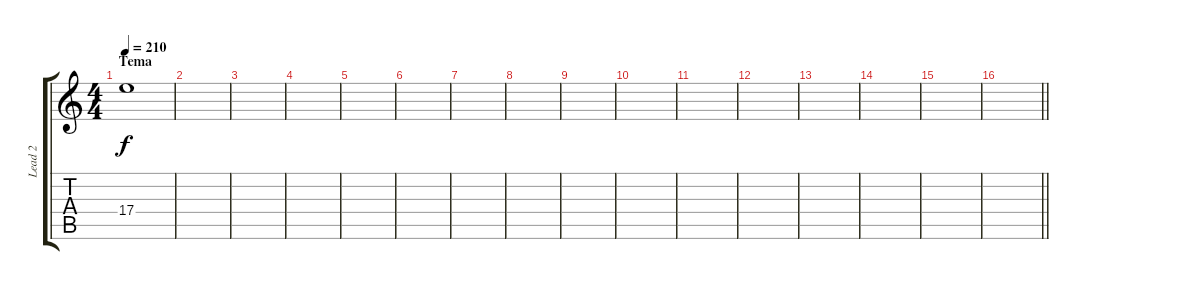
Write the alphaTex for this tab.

\track ("Lead 2 " "Lead 2 ") {instrument distortionguitar}
\staff {score tabs}
\tuning (Db4 Ab3 E3 B2 Gb2 Db2) {hide}
\ts (4 4)
\section ("" "Tema")
\tempo 210
\clef g2
\ks c
17.4.1{dy f} |
|
|
|
|
|
|
|
|
|
|
|
|
|
|
\barLineRight lightlight
